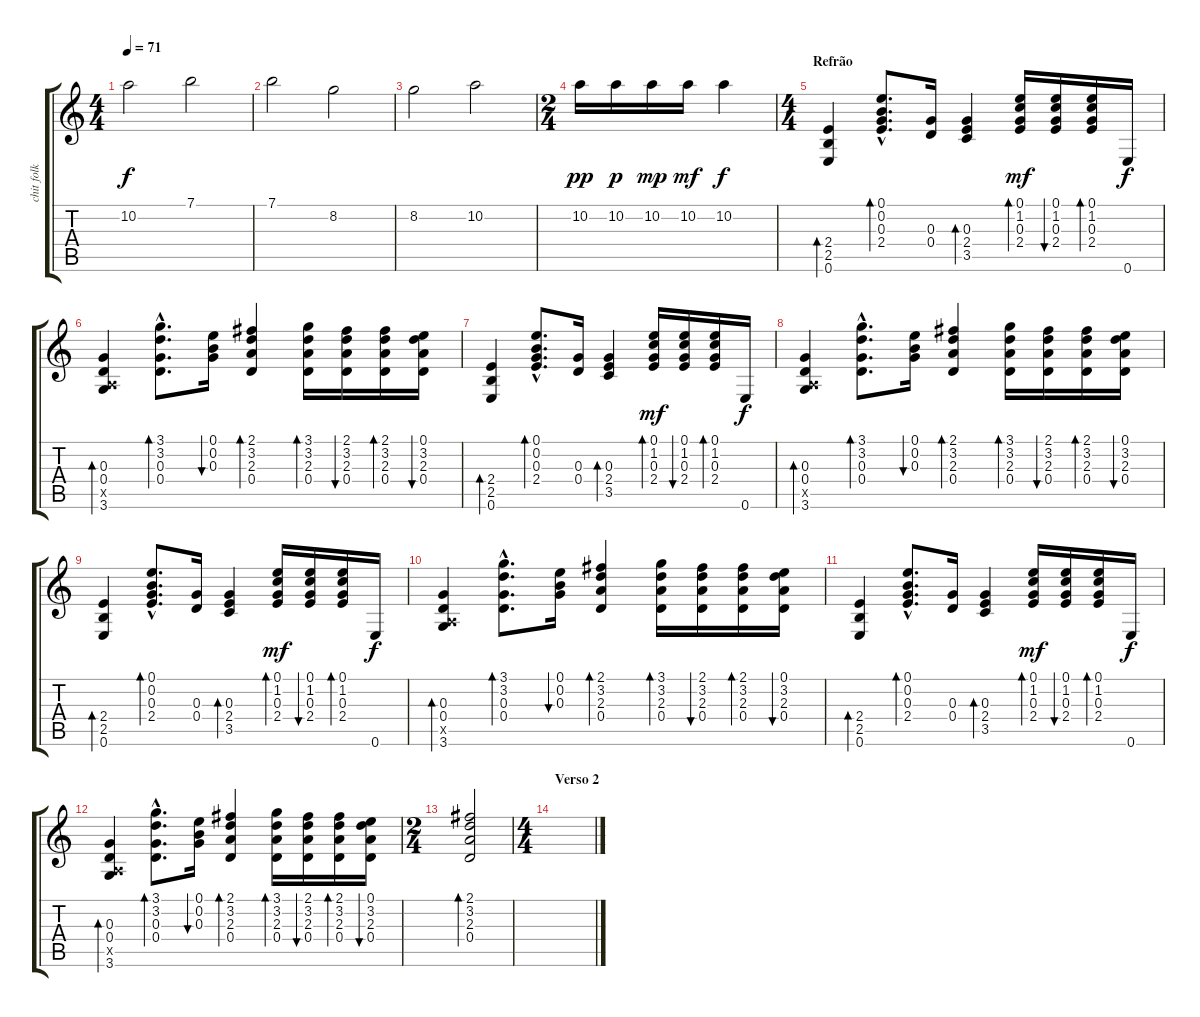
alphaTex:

\track ("chit folk 1" "chit folk ") {instrument synthbass2}
\staff {score tabs}
\tuning (E4 B3 G3 D3 A2 E2) {hide}
\ts (4 4)
\tempo 71
\clef g2
\ks c
10.2.2{dy f} 7.1.2 |
7.1.2 8.2.2 |
8.2.2 10.2.2 |
\ts (2 4)
10.2.16{dy pp} 10.2.16{dy p} 10.2.16{dy mp} 10.2.16{dy mf} 10.2.4{dy f} |
\ts (4 4)
\section ("" "Refrão")
(2.4 2.5 0.6).4{bd 60 volume 16} (0.1{hac} 0.2{hac} 0.3{hac} 2.4{hac}).8{d bd 60} (0.3 0.4).16 (0.3 2.4 3.5).4{bd 60} (0.1 1.2 0.3 2.4).16{bd 60 dy mf} (0.1 1.2 0.3 2.4).16{bu 60} (0.1 1.2 0.3 2.4).16{bd 60} 0.6.16{dy f} |
(0.3 0.4 0.5{x} 3.6).4{bd 60} (3.1{hac} 3.2{hac} 0.3{hac} 0.4{hac}).8{d bd 60} (0.1 0.2 0.3).16{bu 60} (2.1 3.2 2.3 0.4).4{bd 60} (3.1 3.2 2.3 0.4).16{bd 60} (2.1 3.2 2.3 0.4).16{bu 60} (2.1 3.2 2.3 0.4).16{bd 60} (0.1 3.2 2.3 0.4).16{bu 60} |
(2.4 2.5 0.6).4{bd 60} (0.1{hac} 0.2{hac} 0.3{hac} 2.4{hac}).8{d bd 60} (0.3 0.4).16 (0.3 2.4 3.5).4{bd 60} (0.1 1.2 0.3 2.4).16{bd 60 dy mf} (0.1 1.2 0.3 2.4).16{bu 60} (0.1 1.2 0.3 2.4).16{bd 60} 0.6.16{dy f} |
(0.3 0.4 0.5{x} 3.6).4{bd 60} (3.1{hac} 3.2{hac} 0.3{hac} 0.4{hac}).8{d bd 60} (0.1 0.2 0.3).16{bu 60} (2.1 3.2 2.3 0.4).4{bd 60} (3.1 3.2 2.3 0.4).16{bd 60} (2.1 3.2 2.3 0.4).16{bu 60} (2.1 3.2 2.3 0.4).16{bd 60} (0.1 3.2 2.3 0.4).16{bu 60} |
(2.4 2.5 0.6).4{bd 60} (0.1{hac} 0.2{hac} 0.3{hac} 2.4{hac}).8{d bd 60} (0.3 0.4).16 (0.3 2.4 3.5).4{bd 60} (0.1 1.2 0.3 2.4).16{bd 60 dy mf} (0.1 1.2 0.3 2.4).16{bu 60} (0.1 1.2 0.3 2.4).16{bd 60} 0.6.16{dy f} |
(0.3 0.4 0.5{x} 3.6).4{bd 60} (3.1{hac} 3.2{hac} 0.3{hac} 0.4{hac}).8{d bd 60} (0.1 0.2 0.3).16{bu 60} (2.1 3.2 2.3 0.4).4{bd 60} (3.1 3.2 2.3 0.4).16{bd 60} (2.1 3.2 2.3 0.4).16{bu 60} (2.1 3.2 2.3 0.4).16{bd 60} (0.1 3.2 2.3 0.4).16{bu 60} |
(2.4 2.5 0.6).4{bd 60} (0.1{hac} 0.2{hac} 0.3{hac} 2.4{hac}).8{d bd 60} (0.3 0.4).16 (0.3 2.4 3.5).4{bd 60} (0.1 1.2 0.3 2.4).16{bd 60 dy mf} (0.1 1.2 0.3 2.4).16{bu 60} (0.1 1.2 0.3 2.4).16{bd 60} 0.6.16{dy f} |
(0.3 0.4 0.5{x} 3.6).4{bd 60} (3.1{hac} 3.2{hac} 0.3{hac} 0.4{hac}).8{d bd 60} (0.1 0.2 0.3).16{bu 60} (2.1 3.2 2.3 0.4).4{bd 60} (3.1 3.2 2.3 0.4).16{bd 60} (2.1 3.2 2.3 0.4).16{bu 60} (2.1 3.2 2.3 0.4).16{bd 60} (0.1 3.2 2.3 0.4).16{bu 60} |
\ts (2 4)
(2.1 3.2 2.3 0.4).2{bd 240} |
\ts (4 4)
\section ("" "Verso 2")
